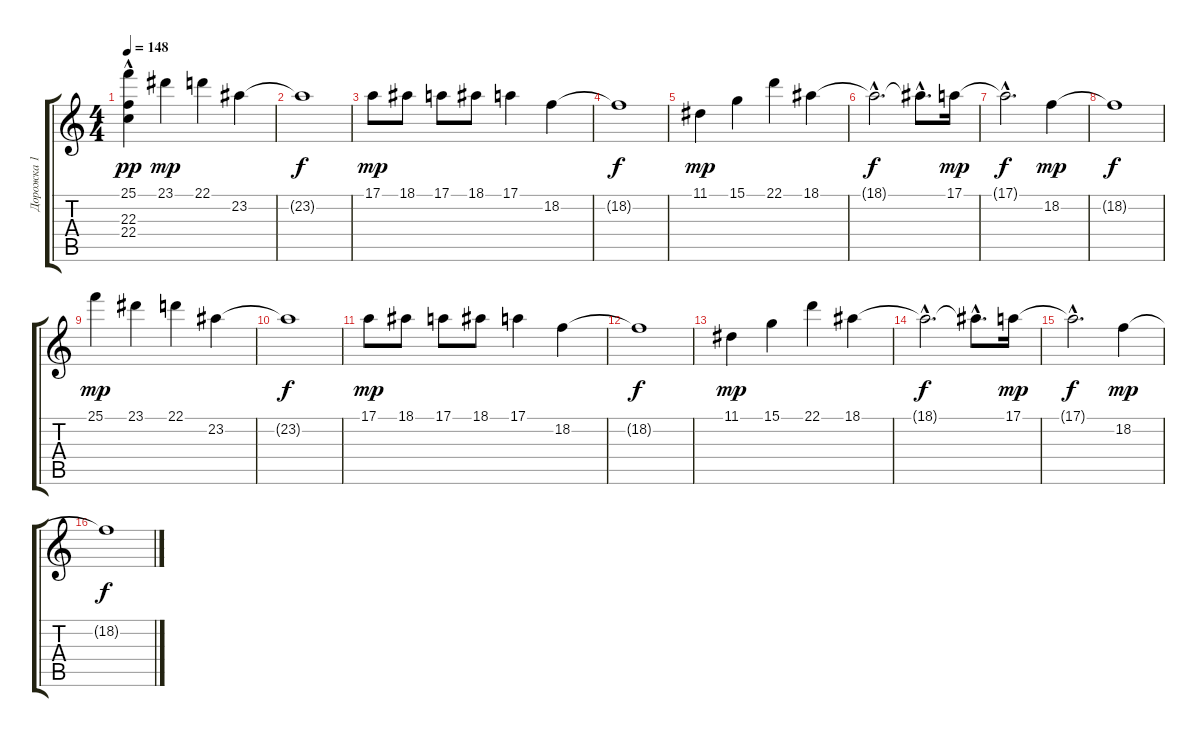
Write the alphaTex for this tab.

\track ("Дорожка 1" "Дорожка 1") {instrument celesta}
\staff {score tabs}
\tuning (E4 B3 G3 D3 A2 E2) {hide}
\ts (4 4)
\tempo 148
\clef g2
\ks c
(25.1 22.3{hac} 22.4{hac}).4{dy pp} 23.1.4{dy mp} 22.1.4 23.2.4 |
23.2{t}.1{dy f} |
17.1.8{dy mp} 18.1.8 17.1.8 18.1.8 17.1.4 18.2.4 |
18.2{t}.1{dy f} |
11.1.4{dy mp} 15.1.4 22.1.4 18.1.4 |
18.1{hac t}.2{d dy f} 18.1{hac t}.8{d} 17.1.16{dy mp} |
17.1{hac t}.2{d dy f} 18.2.4{dy mp} |
18.2{t}.1{dy f} |
25.1.4{dy mp} 23.1.4 22.1.4 23.2.4 |
23.2{t}.1{dy f} |
17.1.8{dy mp} 18.1.8 17.1.8 18.1.8 17.1.4 18.2.4 |
18.2{t}.1{dy f} |
11.1.4{dy mp} 15.1.4 22.1.4 18.1.4 |
18.1{hac t}.2{d dy f} 18.1{hac t}.8{d} 17.1.16{dy mp} |
17.1{hac t}.2{d dy f} 18.2.4{dy mp} |
18.2{t}.1{dy f}
